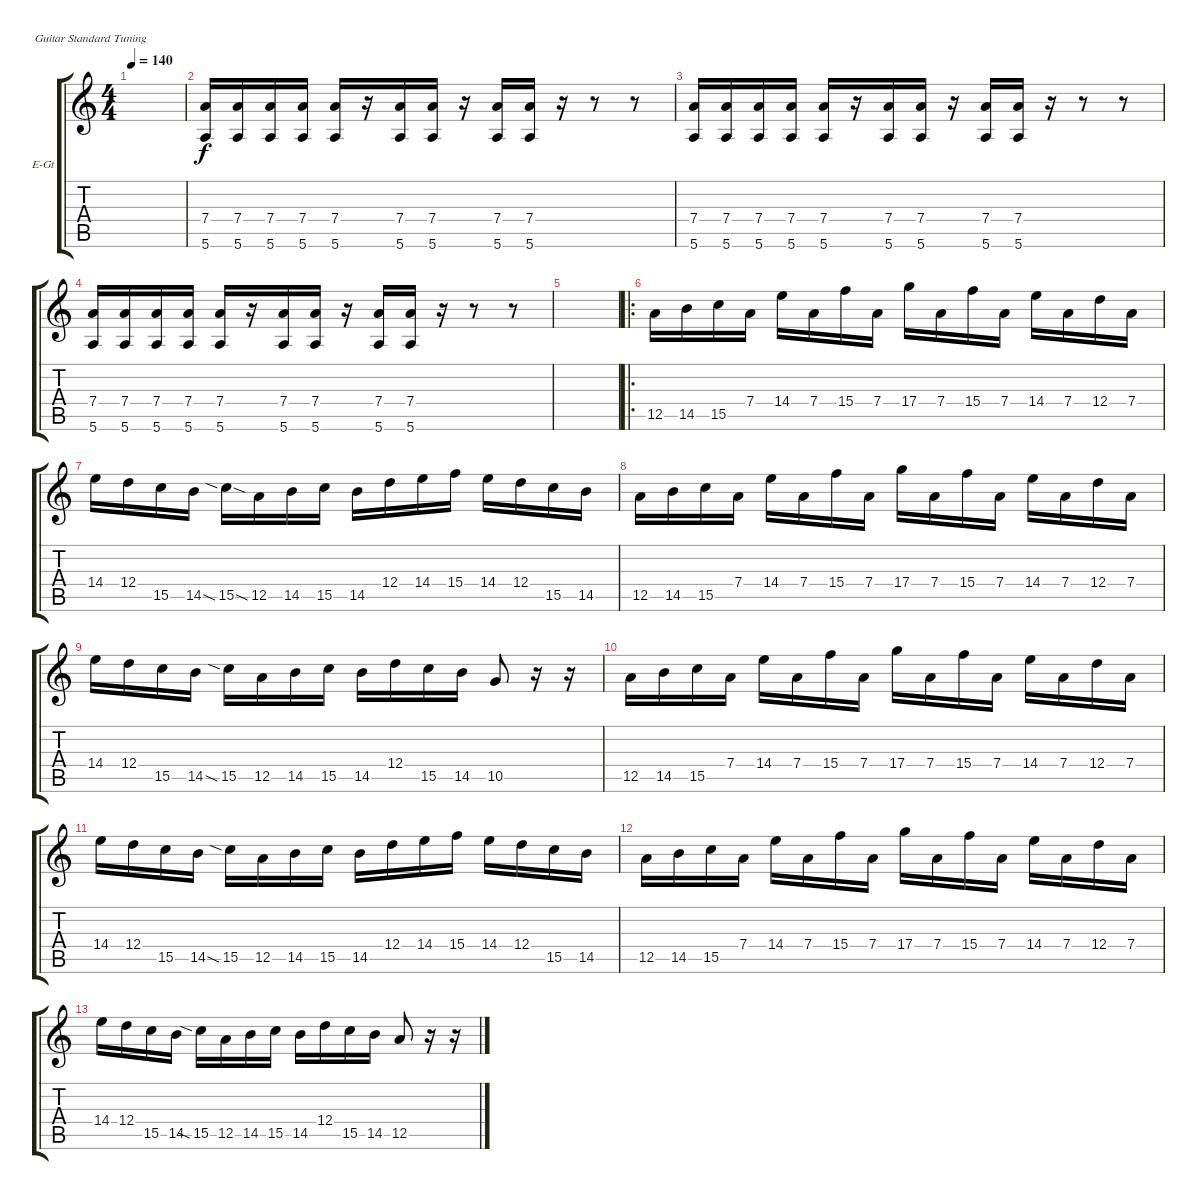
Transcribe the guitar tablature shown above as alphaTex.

\defaultSystemsLayout 4
\bracketExtendMode groupsimilarinstruments
\firstSystemTrackNameOrientation horizontal
\otherSystemsTrackNameOrientation horizontal
\track ("Red" "E-Gt") {instrument electricguitarclean}
\staff {score tabs}
\tuning (E4 B3 G3 D3 A2 E2)
\ts (4 4)
\tempo 140
\clef g2
\scale
0.485477
\ks c
|
\scale
0.257261 (5.6 7.4).16 (5.6 7.4).16 (5.6 7.4).16 (5.6 7.4).16 (5.6 7.4).16 r.16 (5.6 7.4).16 (5.6 7.4).16 r.16 (5.6 7.4).16 (5.6 7.4).16 r.16 r.8 r.8 |
\scale
0.257261 (5.6 7.4).16 (5.6 7.4).16 (5.6 7.4).16 (5.6 7.4).16 (5.6 7.4).16 r.16 (5.6 7.4).16 (5.6 7.4).16 r.16 (5.6 7.4).16 (5.6 7.4).16 r.16 r.8 r.8 |
\scale
0.313131 (5.6 7.4).16 (5.6 7.4).16 (5.6 7.4).16 (5.6 7.4).16 (5.6 7.4).16 r.16 (5.6 7.4).16 (5.6 7.4).16 r.16 (5.6 7.4).16 (5.6 7.4).16 r.16 r.8 r.8 |
\scale
0.313131 |
\ro
\scale
0.373737 12.5.16 14.5.16 15.5.16 7.4.16 14.4.16 7.4.16 15.4.16 7.4.16 17.4.16 7.4.16 15.4.16 7.4.16 14.4.16 7.4.16 12.4.16 7.4.16 |
\scale
0.333333 14.4.16 12.4.16 15.5.16 14.5.16 15.5{sia sod}.16 12.5.16 14.5.16 15.5.16 14.5.16 12.4.16 14.4.16 15.4.16 14.4.16 12.4.16 15.5.16 14.5.16 |
\scale
0.333333 12.5.16 14.5.16 15.5.16 7.4.16 14.4.16 7.4.16 15.4.16 7.4.16 17.4.16 7.4.16 15.4.16 7.4.16 14.4.16 7.4.16 12.4.16 7.4.16 |
\scale
0.333333 14.4.16 12.4.16 15.5.16 14.5.16 15.5{sia}.16 12.5.16 14.5.16 15.5.16 14.5.16 12.4.16 15.5.16 14.5.16 10.5.8 r.16 r.16 |
\scale
0.333333 12.5.16 14.5.16 15.5.16 7.4.16 14.4.16 7.4.16 15.4.16 7.4.16 17.4.16 7.4.16 15.4.16 7.4.16 14.4.16 7.4.16 12.4.16 7.4.16 |
\scale
0.333333 14.4.16 12.4.16 15.5.16 14.5.16 15.5{sia}.16 12.5.16 14.5.16 15.5.16 14.5.16 12.4.16 14.4.16 15.4.16 14.4.16 12.4.16 15.5.16 14.5.16 |
\scale
0.333333 12.5.16 14.5.16 15.5.16 7.4.16 14.4.16 7.4.16 15.4.16 7.4.16 17.4.16 7.4.16 15.4.16 7.4.16 14.4.16 7.4.16 12.4.16 7.4.16 |
\scale
0.333333 14.4.16 12.4.16 15.5.16 14.5.16 15.5{sia}.16 12.5.16 14.5.16 15.5.16 14.5.16 12.4.16 15.5.16 14.5.16 12.5.8 r.16 r.16 |
\scale
0.333333 |
\scale
0.333333 |
\scale
0.333333
